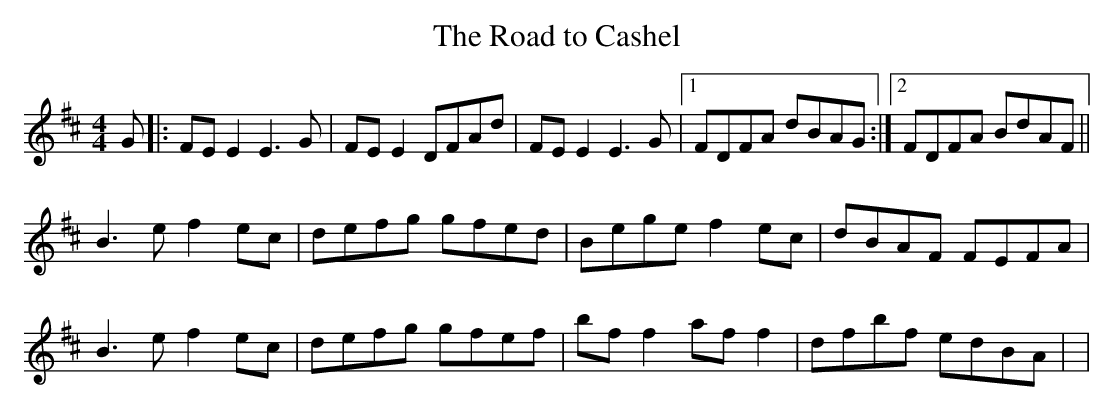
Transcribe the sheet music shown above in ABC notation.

X:1
T:The Road to Cashel
M:4/4
L:1/8
K:EDor
G|:FE E2 E3 G|FE E2 DFAd|FE E2 E3 G|1 FDFA dBAG:|2 FDFA BdAF||
B3e f2ec|defg gfed|Bege f2ec|dBAF FEFA|
B3e f2ec|defg gfef|bf f2 af f2|dfbf edBA|>|
